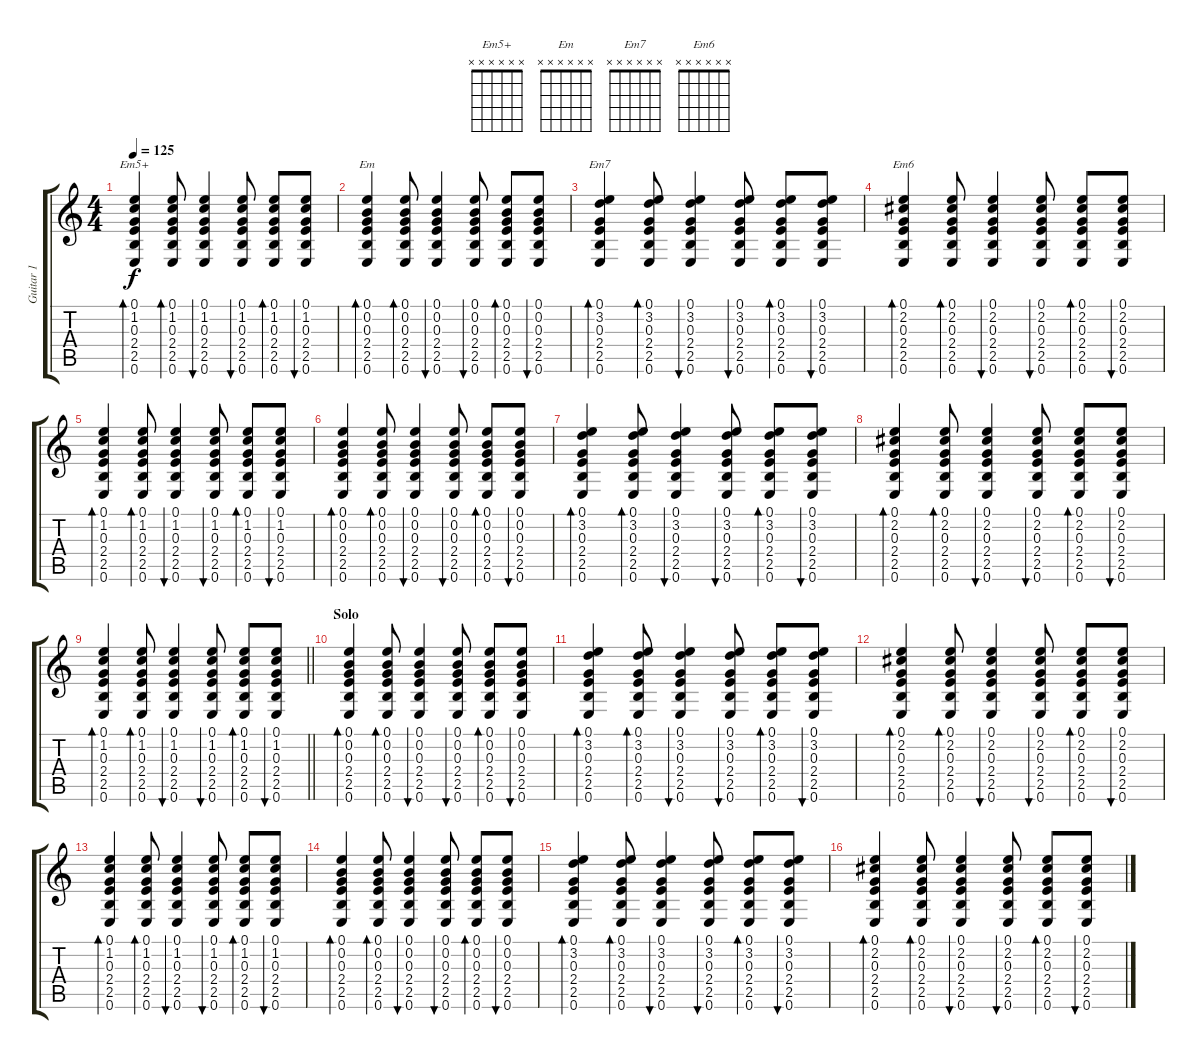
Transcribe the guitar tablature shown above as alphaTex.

\track ("Guitar 1" "Guitar 1") {instrument acousticguitarsteel}
\staff {score tabs}
\tuning (E4 B3 G3 D3 A2 E2) {hide}
\chord ("Em5+" x x x x x x)
\chord ("Em" x x x x x x)
\chord ("Em7" x x x x x x)
\chord ("Em6" x x x x x x)
\ts (4 4)
\tempo 125
\clef g2
\ks c
(0.1 1.2 0.3 2.4 2.5 0.6).4{bd 60 ch "Em5+" dy f} (0.1 1.2 0.3 2.4 2.5 0.6).8{bd 60} (0.1 1.2 0.3 2.4 2.5 0.6).4{bu 60} (0.1 1.2 0.3 2.4 2.5 0.6).8{bu 60} (0.1 1.2 0.3 2.4 2.5 0.6).8{bd 60} (0.1 1.2 0.3 2.4 2.5 0.6).8{bu 60} |
(0.1 0.2 0.3 2.4 2.5 0.6).4{bd 60 ch "Em"} (0.1 0.2 0.3 2.4 2.5 0.6).8{bd 60} (0.1 0.2 0.3 2.4 2.5 0.6).4{bu 60} (0.1 0.2 0.3 2.4 2.5 0.6).8{bu 60} (0.1 0.2 0.3 2.4 2.5 0.6).8{bd 60} (0.1 0.2 0.3 2.4 2.5 0.6).8{bu 60} |
(0.1 3.2 0.3 2.4 2.5 0.6).4{bd 60 ch "Em7"} (0.1 3.2 0.3 2.4 2.5 0.6).8{bd 60} (0.1 3.2 0.3 2.4 2.5 0.6).4{bu 60} (0.1 3.2 0.3 2.4 2.5 0.6).8{bu 60} (0.1 3.2 0.3 2.4 2.5 0.6).8{bd 60} (0.1 3.2 0.3 2.4 2.5 0.6).8{bu 60} |
(0.1 2.2 0.3 2.4 2.5 0.6).4{bd 60 ch "Em6"} (0.1 2.2 0.3 2.4 2.5 0.6).8{bd 60} (0.1 2.2 0.3 2.4 2.5 0.6).4{bu 60} (0.1 2.2 0.3 2.4 2.5 0.6).8{bu 60} (0.1 2.2 0.3 2.4 2.5 0.6).8{bd 60} (0.1 2.2 0.3 2.4 2.5 0.6).8{bu 60} |
(0.1 1.2 0.3 2.4 2.5 0.6).4{bd 60} (0.1 1.2 0.3 2.4 2.5 0.6).8{bd 60} (0.1 1.2 0.3 2.4 2.5 0.6).4{bu 60} (0.1 1.2 0.3 2.4 2.5 0.6).8{bu 60} (0.1 1.2 0.3 2.4 2.5 0.6).8{bd 60} (0.1 1.2 0.3 2.4 2.5 0.6).8{bu 60} |
(0.1 0.2 0.3 2.4 2.5 0.6).4{bd 60} (0.1 0.2 0.3 2.4 2.5 0.6).8{bd 60} (0.1 0.2 0.3 2.4 2.5 0.6).4{bu 60} (0.1 0.2 0.3 2.4 2.5 0.6).8{bu 60} (0.1 0.2 0.3 2.4 2.5 0.6).8{bd 60} (0.1 0.2 0.3 2.4 2.5 0.6).8{bu 60} |
(0.1 3.2 0.3 2.4 2.5 0.6).4{bd 60} (0.1 3.2 0.3 2.4 2.5 0.6).8{bd 60} (0.1 3.2 0.3 2.4 2.5 0.6).4{bu 60} (0.1 3.2 0.3 2.4 2.5 0.6).8{bu 60} (0.1 3.2 0.3 2.4 2.5 0.6).8{bd 60} (0.1 3.2 0.3 2.4 2.5 0.6).8{bu 60} |
(0.1 2.2 0.3 2.4 2.5 0.6).4{bd 60} (0.1 2.2 0.3 2.4 2.5 0.6).8{bd 60} (0.1 2.2 0.3 2.4 2.5 0.6).4{bu 60} (0.1 2.2 0.3 2.4 2.5 0.6).8{bu 60} (0.1 2.2 0.3 2.4 2.5 0.6).8{bd 60} (0.1 2.2 0.3 2.4 2.5 0.6).8{bu 60} |
\barLineRight lightlight
(0.1 1.2 0.3 2.4 2.5 0.6).4{bd 60} (0.1 1.2 0.3 2.4 2.5 0.6).8{bd 60} (0.1 1.2 0.3 2.4 2.5 0.6).4{bu 60} (0.1 1.2 0.3 2.4 2.5 0.6).8{bu 60} (0.1 1.2 0.3 2.4 2.5 0.6).8{bd 60} (0.1 1.2 0.3 2.4 2.5 0.6).8{bu 60} |
\section ("" "Solo")
(0.1 0.2 0.3 2.4 2.5 0.6).4{bd 60} (0.1 0.2 0.3 2.4 2.5 0.6).8{bd 60} (0.1 0.2 0.3 2.4 2.5 0.6).4{bu 60} (0.1 0.2 0.3 2.4 2.5 0.6).8{bu 60} (0.1 0.2 0.3 2.4 2.5 0.6).8{bd 60} (0.1 0.2 0.3 2.4 2.5 0.6).8{bu 60} |
(0.1 3.2 0.3 2.4 2.5 0.6).4{bd 60} (0.1 3.2 0.3 2.4 2.5 0.6).8{bd 60} (0.1 3.2 0.3 2.4 2.5 0.6).4{bu 60} (0.1 3.2 0.3 2.4 2.5 0.6).8{bu 60} (0.1 3.2 0.3 2.4 2.5 0.6).8{bd 60} (0.1 3.2 0.3 2.4 2.5 0.6).8{bu 60} |
(0.1 2.2 0.3 2.4 2.5 0.6).4{bd 60} (0.1 2.2 0.3 2.4 2.5 0.6).8{bd 60} (0.1 2.2 0.3 2.4 2.5 0.6).4{bu 60} (0.1 2.2 0.3 2.4 2.5 0.6).8{bu 60} (0.1 2.2 0.3 2.4 2.5 0.6).8{bd 60} (0.1 2.2 0.3 2.4 2.5 0.6).8{bu 60} |
(0.1 1.2 0.3 2.4 2.5 0.6).4{bd 60} (0.1 1.2 0.3 2.4 2.5 0.6).8{bd 60} (0.1 1.2 0.3 2.4 2.5 0.6).4{bu 60} (0.1 1.2 0.3 2.4 2.5 0.6).8{bu 60} (0.1 1.2 0.3 2.4 2.5 0.6).8{bd 60} (0.1 1.2 0.3 2.4 2.5 0.6).8{bu 60} |
(0.1 0.2 0.3 2.4 2.5 0.6).4{bd 60} (0.1 0.2 0.3 2.4 2.5 0.6).8{bd 60} (0.1 0.2 0.3 2.4 2.5 0.6).4{bu 60} (0.1 0.2 0.3 2.4 2.5 0.6).8{bu 60} (0.1 0.2 0.3 2.4 2.5 0.6).8{bd 60} (0.1 0.2 0.3 2.4 2.5 0.6).8{bu 60} |
(0.1 3.2 0.3 2.4 2.5 0.6).4{bd 60} (0.1 3.2 0.3 2.4 2.5 0.6).8{bd 60} (0.1 3.2 0.3 2.4 2.5 0.6).4{bu 60} (0.1 3.2 0.3 2.4 2.5 0.6).8{bu 60} (0.1 3.2 0.3 2.4 2.5 0.6).8{bd 60} (0.1 3.2 0.3 2.4 2.5 0.6).8{bu 60} |
(0.1 2.2 0.3 2.4 2.5 0.6).4{bd 60} (0.1 2.2 0.3 2.4 2.5 0.6).8{bd 60} (0.1 2.2 0.3 2.4 2.5 0.6).4{bu 60} (0.1 2.2 0.3 2.4 2.5 0.6).8{bu 60} (0.1 2.2 0.3 2.4 2.5 0.6).8{bd 60} (0.1 2.2 0.3 2.4 2.5 0.6).8{bu 60}
